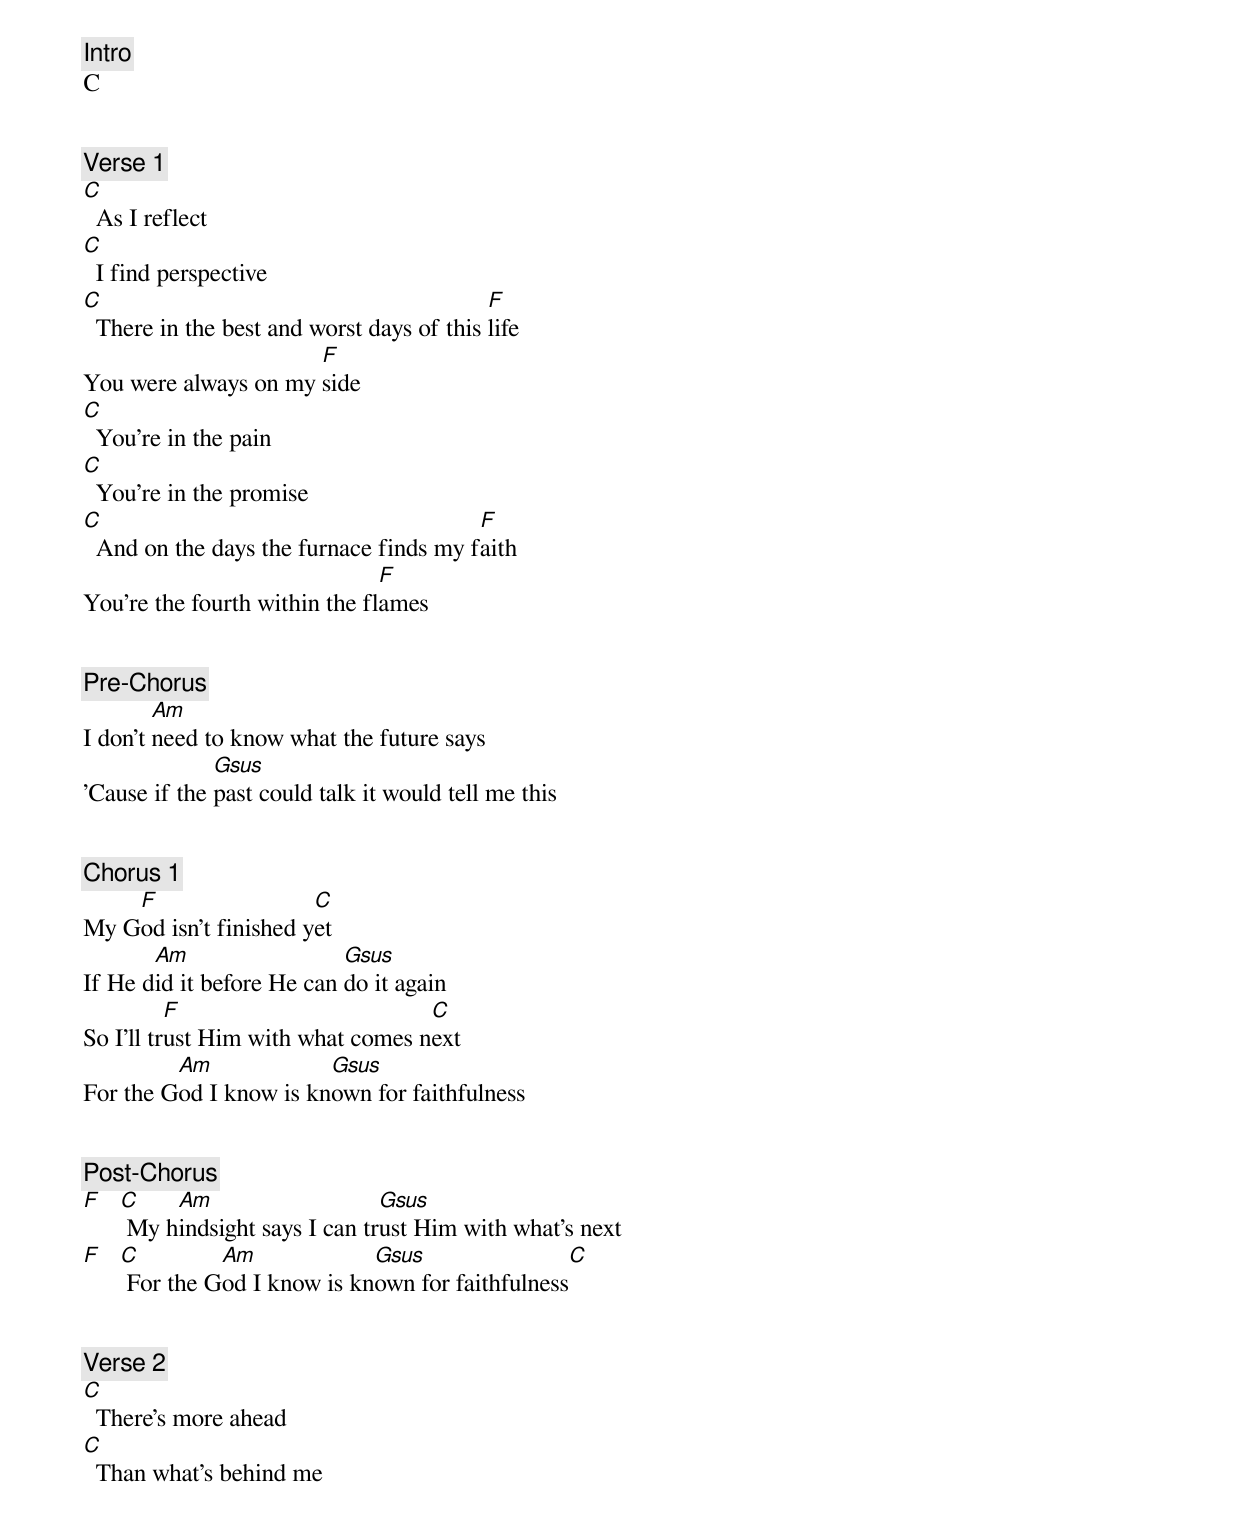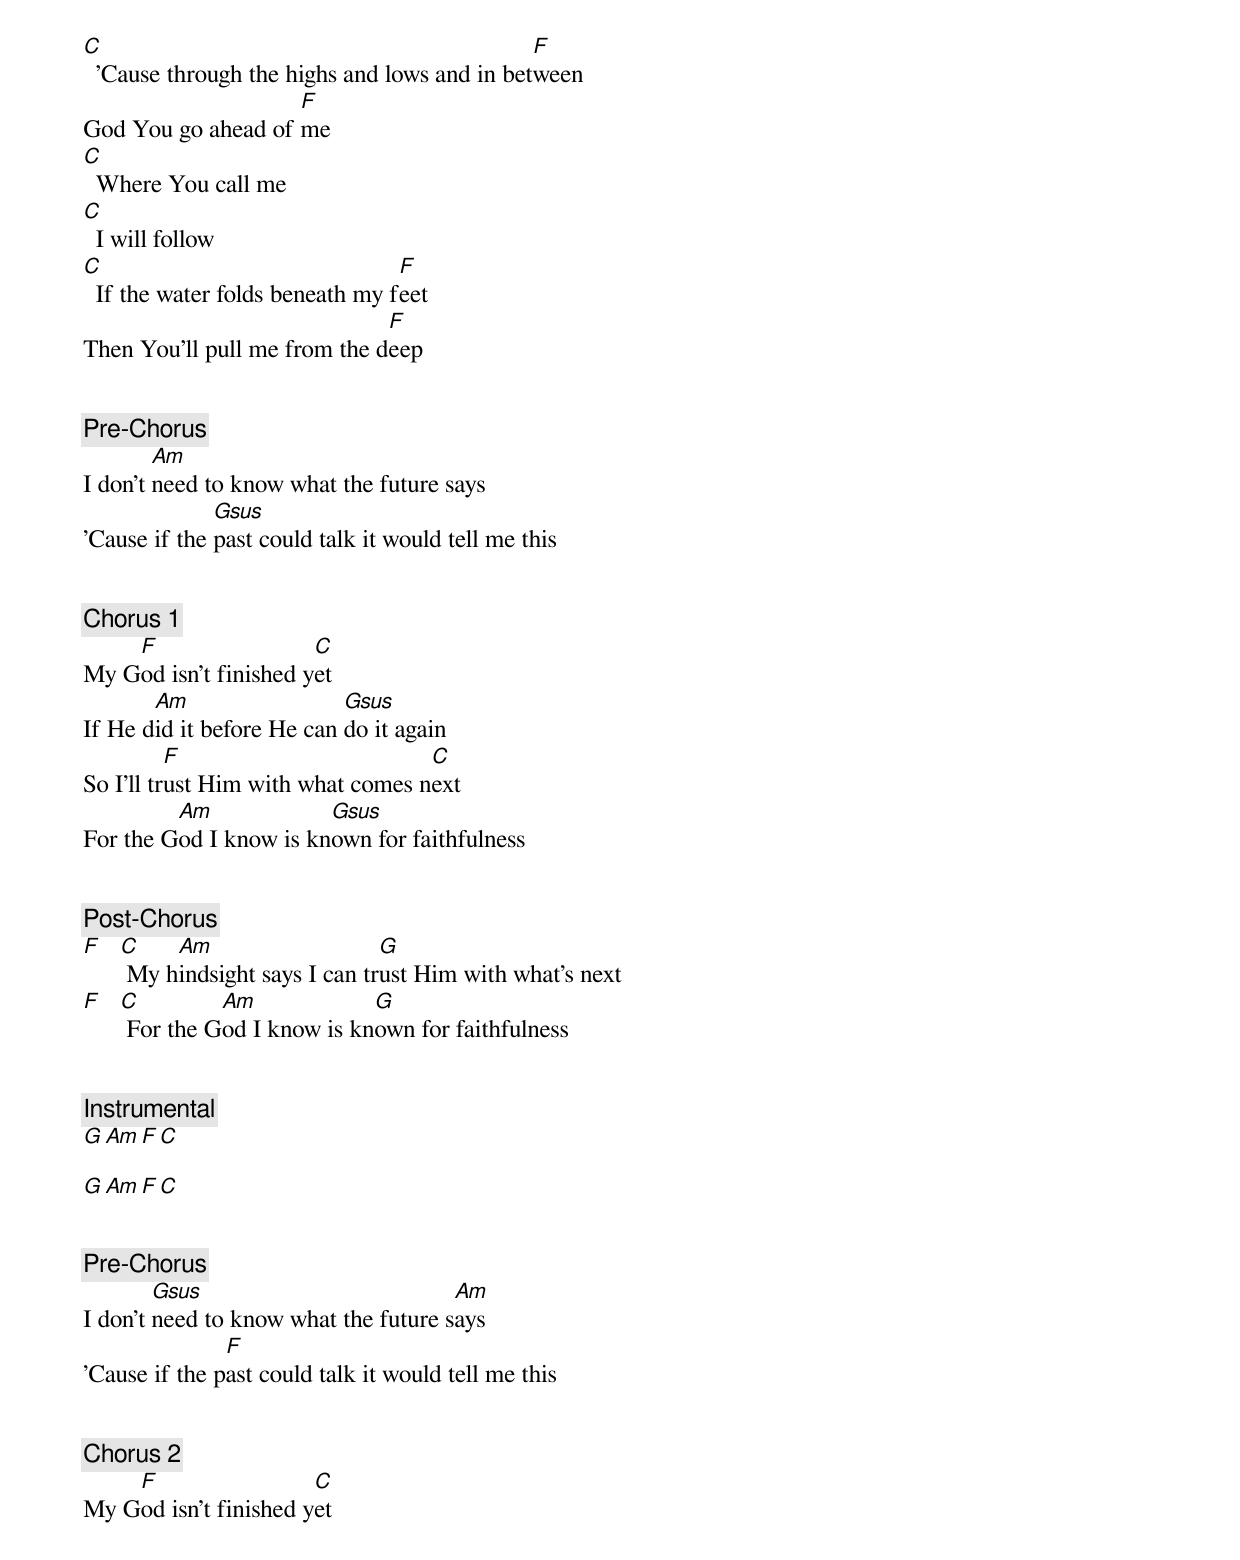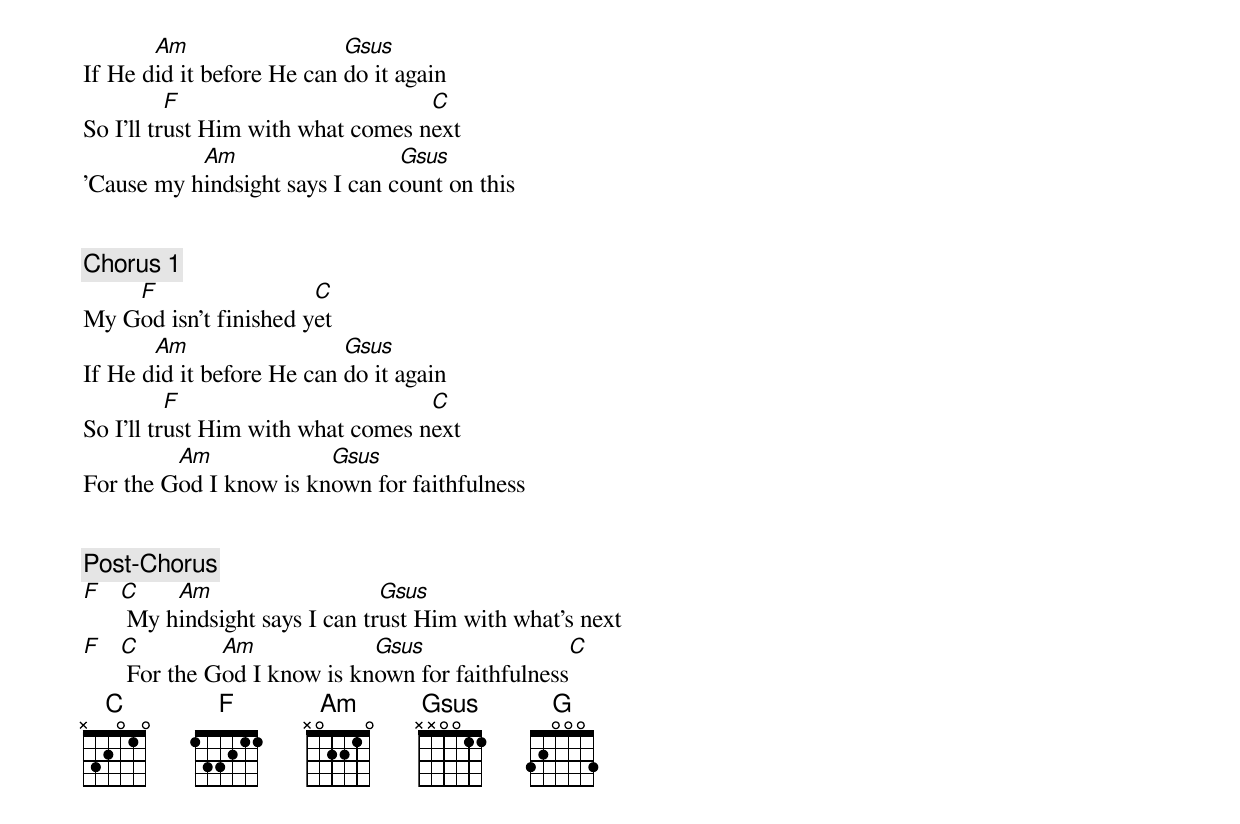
[Intro]
C


[Verse 1]
C
  As I reflect
C
  I find perspective
C                                          F
  There in the best and worst days of this life
                      F
You were always on my side
C
  You're in the pain
C
  You're in the promise
C                                       F
  And on the days the furnace finds my faith
                               F
You're the fourth within the flames


[Pre-Chorus]
        Am
I don't need to know what the future says
              Gsus
'Cause if the past could talk it would tell me this


[Chorus 1]
    F                  C
My God isn't finished yet
       Am                  Gsus
If He did it before He can do it again
          F                        C
So I'll trust Him with what comes next
         Am             Gsus
For the God I know is known for faithfulness


[Post-Chorus]
F  C    Am                    Gsus
    My hindsight says I can trust Him with what's next
F  C         Am             Gsus                 C
    For the God I know is known for faithfulness


[Verse 2]
C
  There's more ahead
C
  Than what's behind me
C                                             F
  'Cause through the highs and lows and in between
                    F
God You go ahead of me
C
  Where You call me
C
  I will follow
C                                F
  If the water folds beneath my feet
                              F
Then You'll pull me from the deep


[Pre-Chorus]
        Am
I don't need to know what the future says
              Gsus
'Cause if the past could talk it would tell me this


[Chorus 1]
    F                  C
My God isn't finished yet
       Am                  Gsus
If He did it before He can do it again
          F                        C
So I'll trust Him with what comes next
         Am             Gsus
For the God I know is known for faithfulness


[Post-Chorus]
F  C    Am                    G
    My hindsight says I can trust Him with what's next
F  C         Am             G
    For the God I know is known for faithfulness


[Instrumental]
G  Am  F  C

G  Am  F  C


[Pre-Chorus]
        Gsus                          Am
I don't need to know what the future says
               F
'Cause if the past could talk it would tell me this


[Chorus 2]
    F                  C
My God isn't finished yet
       Am                  Gsus
If He did it before He can do it again
          F                        C
So I'll trust Him with what comes next
           Am                   Gsus
'Cause my hindsight says I can count on this


[Chorus 1]
    F                  C
My God isn't finished yet
       Am                  Gsus
If He did it before He can do it again
          F                        C
So I'll trust Him with what comes next
         Am             Gsus
For the God I know is known for faithfulness


[Post-Chorus]
F  C    Am                    Gsus
    My hindsight says I can trust Him with what's next
F  C         Am             Gsus                C
    For the God I know is known for faithfulness
